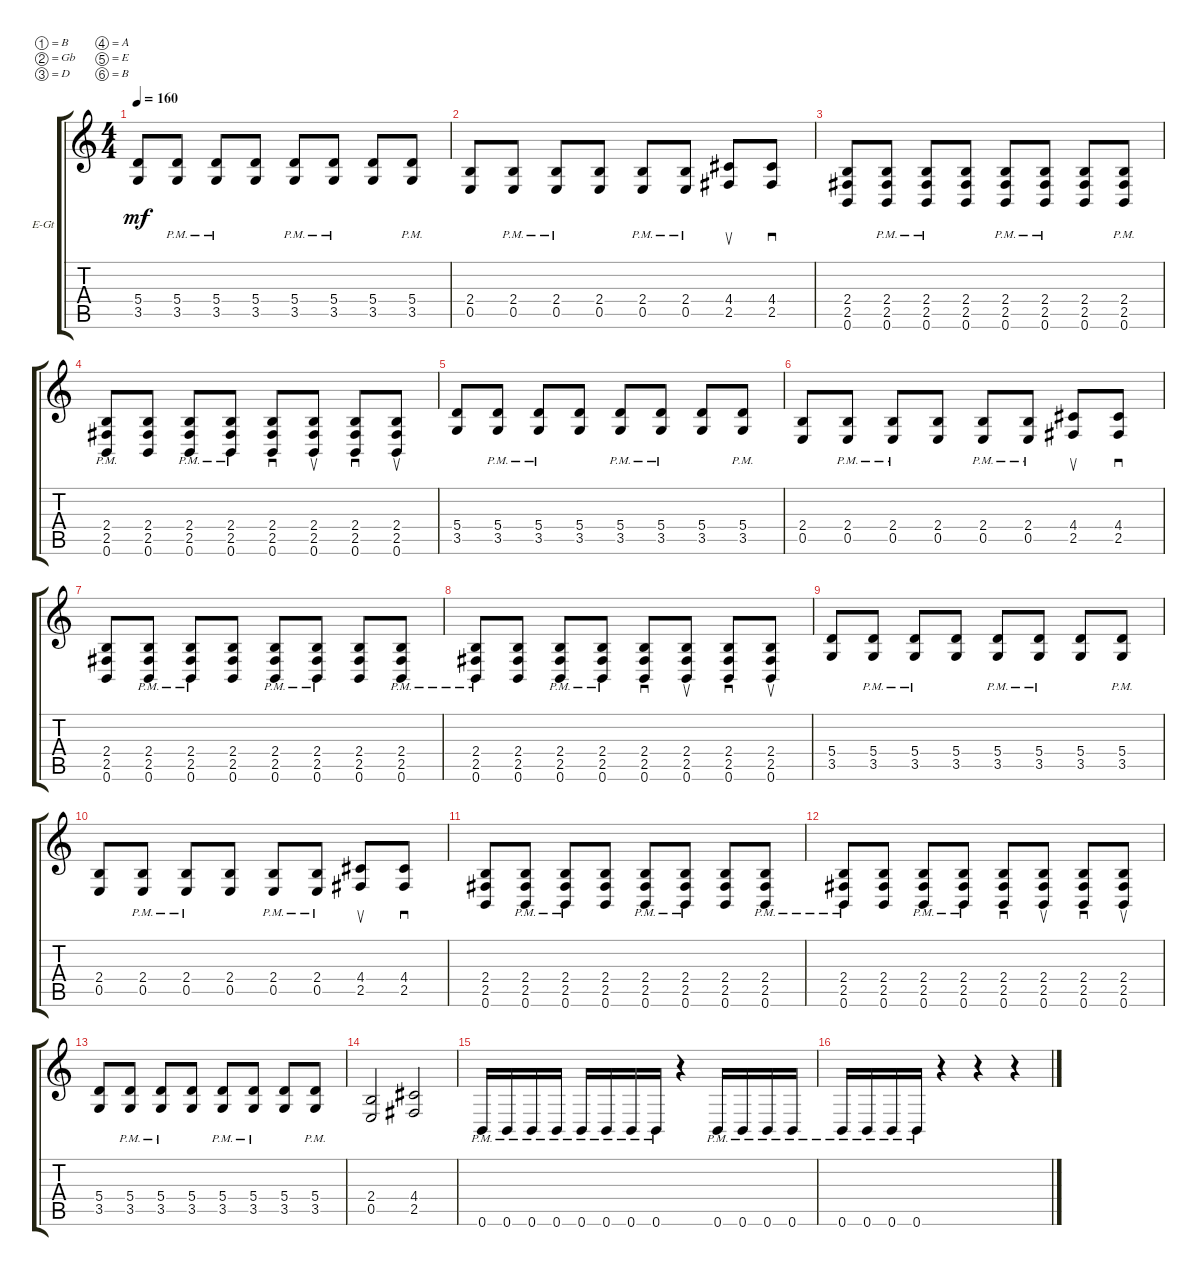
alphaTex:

\bracketExtendMode groupsimilarinstruments
\firstSystemTrackNameOrientation horizontal
\otherSystemsTrackNameOrientation horizontal
\track ("Guitar 1" "E-Gt") {instrument distortionguitar}
\staff {score tabs}
\tuning (B3 Gb3 D3 A2 E2 B1)
\ts (4 4)
\tempo 160
\clef g2
\ks c
(3.5 5.4).8{dy mf} (3.5{pm} 5.4{pm}).8 (3.5{pm} 5.4{pm}).8 (3.5 5.4).8 (3.5{pm} 5.4{pm}).8 (3.5{pm} 5.4{pm}).8 (3.5 5.4).8 (3.5{pm} 5.4{pm}).8 |
(0.5 2.4).8 (0.5{pm} 2.4{pm}).8 (0.5{pm} 2.4{pm}).8 (0.5 2.4).8 (0.5{pm} 2.4{pm}).8 (0.5{pm} 2.4{pm}).8 (2.5 4.4).8{su} (2.5 4.4).8{sd} |
(0.6 2.5 2.4).8 (0.6{pm} 2.5{pm} 2.4{pm}).8 (0.6{pm} 2.5{pm} 2.4{pm}).8 (0.6 2.5 2.4).8 (0.6{pm} 2.5{pm} 2.4{pm}).8 (0.6{pm} 2.5{pm} 2.4{pm}).8 (0.6 2.5 2.4).8 (0.6{pm} 2.5{pm} 2.4{pm}).8 |
(0.6{pm} 2.5{pm} 2.4{pm}).8 (0.6 2.5 2.4).8 (0.6{pm} 2.5{pm} 2.4{pm}).8 (0.6{pm} 2.5{pm} 2.4{pm}).8 (0.6 2.5 2.4).8{sd} (0.6 2.5 2.4).8{su} (0.6 2.5 2.4).8{sd} (0.6 2.5 2.4).8{su} |
(3.5 5.4).8 (3.5{pm} 5.4{pm}).8 (3.5{pm} 5.4{pm}).8 (3.5 5.4).8 (3.5{pm} 5.4{pm}).8 (3.5{pm} 5.4{pm}).8 (3.5 5.4).8 (3.5{pm} 5.4{pm}).8 |
(0.5 2.4).8 (0.5{pm} 2.4{pm}).8 (0.5{pm} 2.4{pm}).8 (0.5 2.4).8 (0.5{pm} 2.4{pm}).8 (0.5{pm} 2.4{pm}).8 (2.5 4.4).8{su} (2.5 4.4).8{sd} |
(0.6 2.5 2.4).8 (0.6{pm} 2.5{pm} 2.4{pm}).8 (0.6{pm} 2.5{pm} 2.4{pm}).8 (0.6 2.5 2.4).8 (0.6{pm} 2.5{pm} 2.4{pm}).8 (0.6{pm} 2.5{pm} 2.4{pm}).8 (0.6 2.5 2.4).8 (0.6{pm} 2.5{pm} 2.4{pm}).8 |
(0.6{pm} 2.5{pm} 2.4{pm}).8 (0.6 2.5 2.4).8 (0.6{pm} 2.5{pm} 2.4{pm}).8 (0.6{pm} 2.5{pm} 2.4{pm}).8 (0.6 2.5 2.4).8{sd} (0.6 2.5 2.4).8{su} (0.6 2.5 2.4).8{sd} (0.6 2.5 2.4).8{su} |
(3.5 5.4).8 (3.5{pm} 5.4{pm}).8 (3.5{pm} 5.4{pm}).8 (3.5 5.4).8 (3.5{pm} 5.4{pm}).8 (3.5{pm} 5.4{pm}).8 (3.5 5.4).8 (3.5{pm} 5.4{pm}).8 |
(0.5 2.4).8 (0.5{pm} 2.4{pm}).8 (0.5{pm} 2.4{pm}).8 (0.5 2.4).8 (0.5{pm} 2.4{pm}).8 (0.5{pm} 2.4{pm}).8 (2.5 4.4).8{su} (2.5 4.4).8{sd} |
(0.6 2.5 2.4).8 (0.6{pm} 2.5{pm} 2.4{pm}).8 (0.6{pm} 2.5{pm} 2.4{pm}).8 (0.6 2.5 2.4).8 (0.6{pm} 2.5{pm} 2.4{pm}).8 (0.6{pm} 2.5{pm} 2.4{pm}).8 (0.6 2.5 2.4).8 (0.6{pm} 2.5{pm} 2.4{pm}).8 |
(0.6{pm} 2.5{pm} 2.4{pm}).8 (0.6 2.5 2.4).8 (0.6{pm} 2.5{pm} 2.4{pm}).8 (0.6{pm} 2.5{pm} 2.4{pm}).8 (0.6 2.5 2.4).8{sd} (0.6 2.5 2.4).8{su} (0.6 2.5 2.4).8{sd} (0.6 2.5 2.4).8{su} |
(3.5 5.4).8 (3.5{pm} 5.4{pm}).8 (3.5{pm} 5.4{pm}).8 (3.5 5.4).8 (3.5{pm} 5.4{pm}).8 (3.5{pm} 5.4{pm}).8 (3.5 5.4).8 (3.5{pm} 5.4{pm}).8 |
(0.5 2.4).2 (2.5 4.4).2 |
0.6{pm}.16 0.6{pm}.16 0.6{pm}.16 0.6{pm}.16 0.6{pm}.16 0.6{pm}.16 0.6{pm}.16 0.6{pm}.16 r.4 0.6{pm}.16 0.6{pm}.16 0.6{pm}.16 0.6{pm}.16 |
0.6{pm}.16 0.6{pm}.16 0.6{pm}.16 0.6{pm}.16 r.4 r.4 r.4
